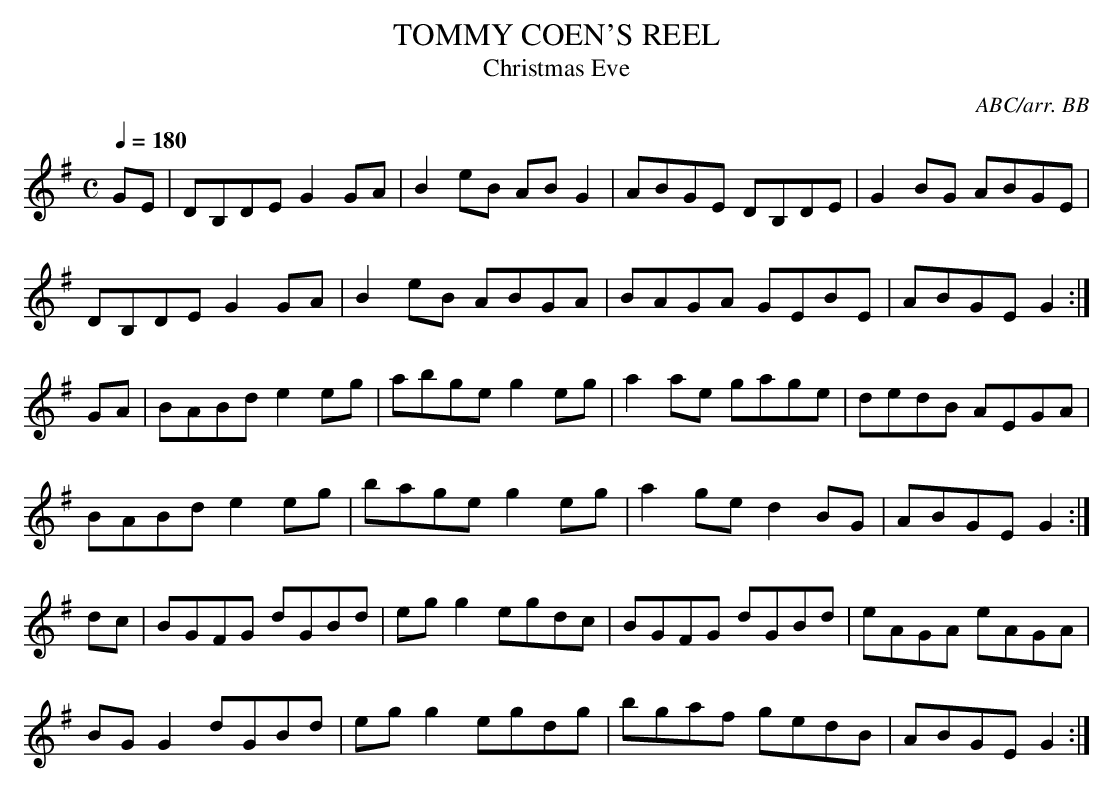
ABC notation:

X:1
T:TOMMY COEN'S REEL
T:Christmas Eve
C:ABC/arr. BB
L:1/8
M:C
Q:1/4=180
K:G
GE|DB,DE G2GA|B2eB ABG2|ABGE DB,DE|G2BG ABGE|
DB,DE G2GA|B2eB ABGA|BAGA GEBE|ABGE G2:|
GA|BABd e2eg|abge g2eg|a2ae gage|dedB AEGA|
BABd e2eg|bage g2eg|a2ge d2BG|ABGE G2:|
dc|BGFG dGBd|egg2 egdc|BGFG dGBd|eAGA eAGA|
BGG2 dGBd|egg2 egdg|bgaf gedB|ABGE G2:|
